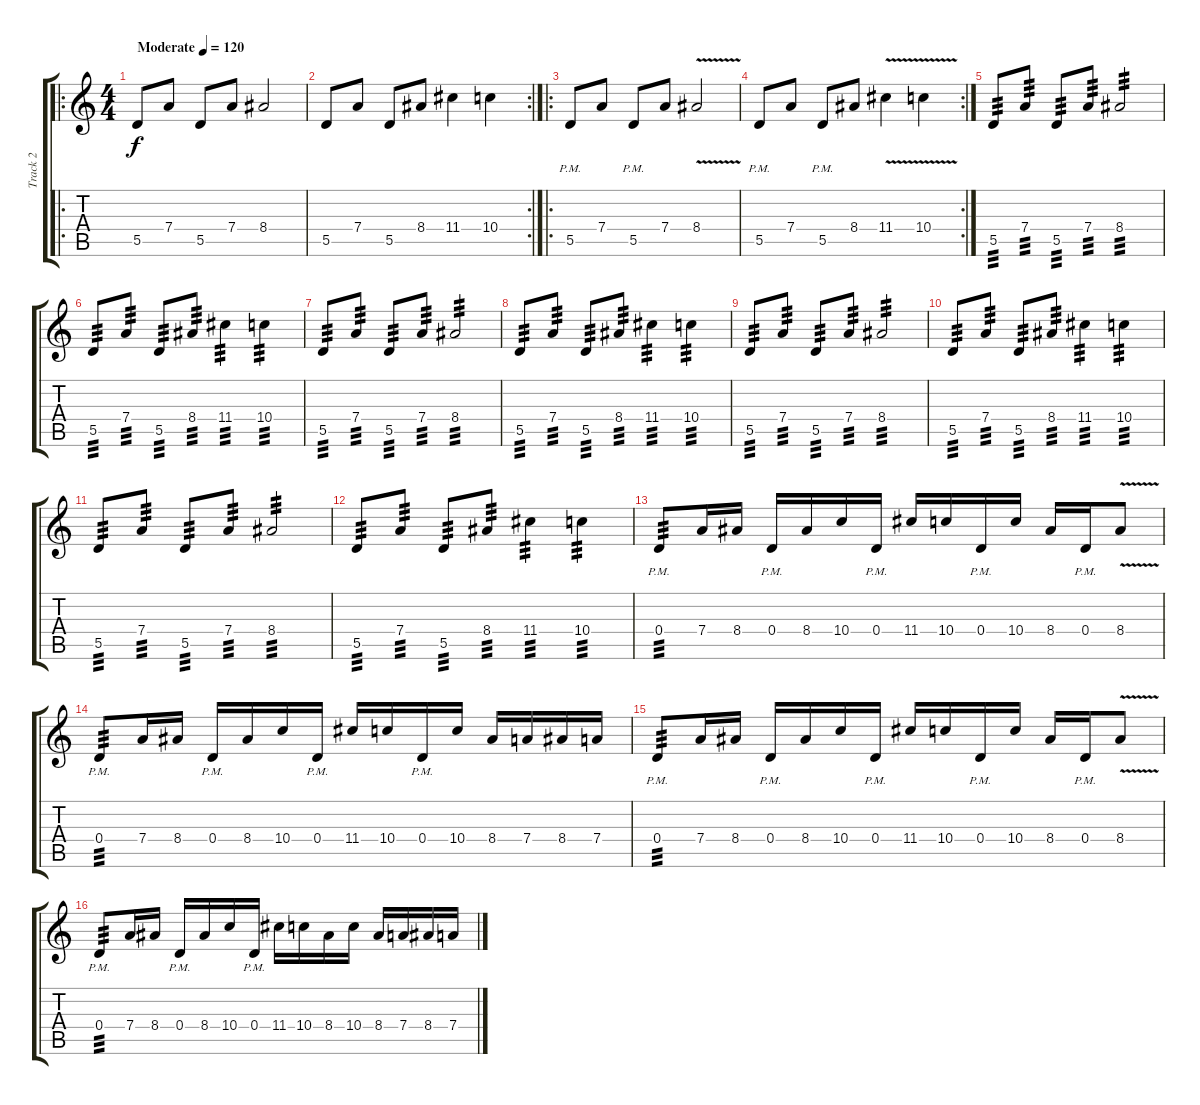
\track ("Track 2" "Track 2") {instrument distortionguitar}
\staff {score tabs}
\tuning (E4 B3 G3 D3 A2 D2) {hide}
\ro
\ts (4 4)
\tempo (120 "Moderate")
\clef g2
\ks c
5.5.8{dy f instrument electricguitarclean} 7.4.8 5.5.8 7.4.8 8.4.2 |
\rc 2
5.5.8 7.4.8 5.5.8 8.4.8 11.4.4 10.4.4 |
\ro
5.5{pm}.8{instrument distortionguitar} 7.4.8 5.5{pm}.8 7.4.8 8.4{v}.2 |
\rc 2
5.5{pm}.8 7.4.8 5.5{pm}.8 8.4.8 11.4{v}.4 10.4{v}.4 |
5.5.8{tp 3} 7.4.8{tp 3} 5.5.8{tp 3} 7.4.8{tp 3} 8.4.2{tp 3} |
5.5.8{tp 3} 7.4.8{tp 3} 5.5.8{tp 3} 8.4.8{tp 3} 11.4.4{tp 3} 10.4.4{tp 3} |
5.5.8{tp 3} 7.4.8{tp 3} 5.5.8{tp 3} 7.4.8{tp 3} 8.4.2{tp 3} |
5.5.8{tp 3} 7.4.8{tp 3} 5.5.8{tp 3} 8.4.8{tp 3} 11.4.4{tp 3} 10.4.4{tp 3} |
5.5.8{tp 3} 7.4.8{tp 3} 5.5.8{tp 3} 7.4.8{tp 3} 8.4.2{tp 3} |
5.5.8{tp 3} 7.4.8{tp 3} 5.5.8{tp 3} 8.4.8{tp 3} 11.4.4{tp 3} 10.4.4{tp 3} |
5.5.8{tp 3} 7.4.8{tp 3} 5.5.8{tp 3} 7.4.8{tp 3} 8.4.2{tp 3} |
5.5.8{tp 3} 7.4.8{tp 3} 5.5.8{tp 3} 8.4.8{tp 3} 11.4.4{tp 3} 10.4.4{tp 3} |
0.4{pm}.8{tp 3} 7.4.16 8.4.16 0.4{pm}.16 8.4.16 10.4.16 0.4{pm}.16 11.4.16 10.4.16 0.4{pm}.16 10.4.16 8.4.16 0.4{pm}.16 8.4{v}.8 |
0.4{pm}.8{tp 3} 7.4.16 8.4.16 0.4{pm}.16 8.4.16 10.4.16 0.4{pm}.16 11.4.16 10.4.16 0.4{pm}.16 10.4.16 8.4.16 7.4.16 8.4.16 7.4.16 |
0.4{pm}.8{tp 3} 7.4.16 8.4.16 0.4{pm}.16 8.4.16 10.4.16 0.4{pm}.16 11.4.16 10.4.16 0.4{pm}.16 10.4.16 8.4.16 0.4{pm}.16 8.4{v}.8 |
0.4{pm}.8{tp 3} 7.4.16 8.4.16 0.4{pm}.16 8.4.16 10.4.16 0.4{pm}.16 11.4.16 10.4.16 8.4.16 10.4.16 8.4.16 7.4.16 8.4.16 7.4.16
